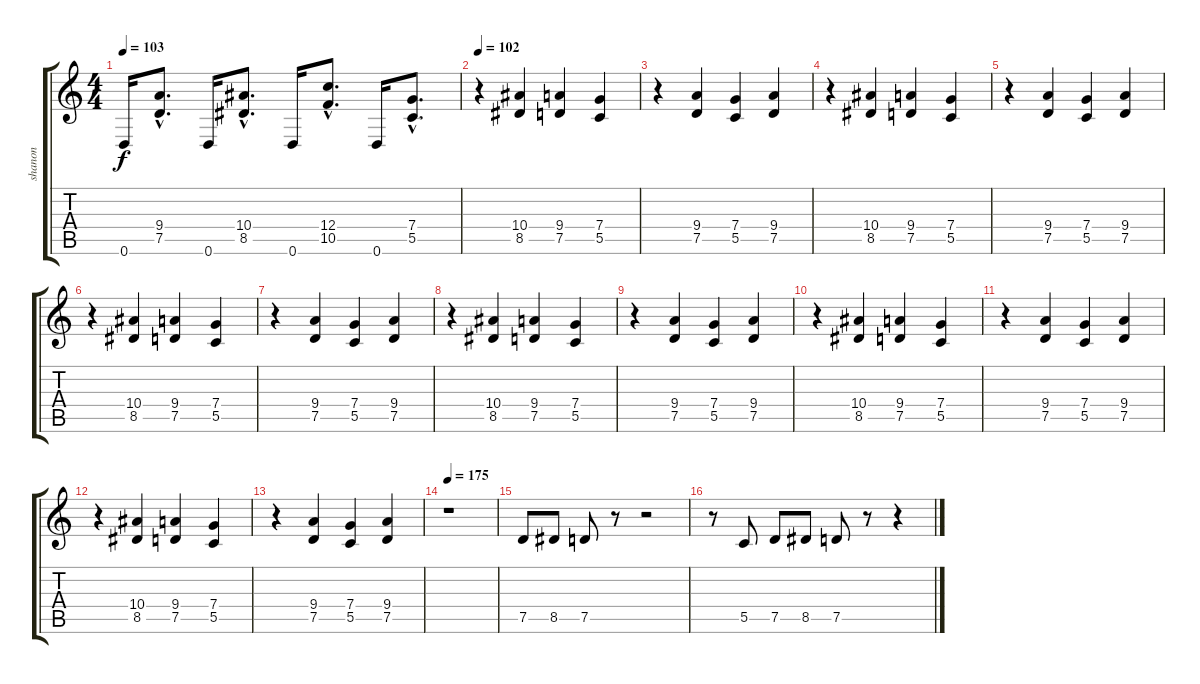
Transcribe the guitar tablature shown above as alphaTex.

\track ("shanon" "shanon") {instrument distortionguitar}
\staff {score tabs}
\tuning (D4 A3 F3 C3 G2 D2) {hide}
\ts (4 4)
\tempo 103
\clef g2
\ks c
0.6.16{dy f} (9.4{hac} 7.5{hac}).8{d} 0.6.16 (10.4{hac} 8.5{hac}).8{d} 0.6.16 (12.4{hac} 10.5{hac}).8{d} 0.6.16 (7.4{hac} 5.5{hac}).8{d} |
\tempo 102
r.4 (10.4 8.5).4 (9.4 7.5).4 (7.4 5.5).4 |
r.4 (9.4 7.5).4 (7.4 5.5).4 (9.4 7.5).4 |
r.4 (10.4 8.5).4 (9.4 7.5).4 (7.4 5.5).4 |
r.4 (9.4 7.5).4 (7.4 5.5).4 (9.4 7.5).4 |
r.4 (10.4 8.5).4 (9.4 7.5).4 (7.4 5.5).4 |
r.4 (9.4 7.5).4 (7.4 5.5).4 (9.4 7.5).4 |
r.4 (10.4 8.5).4 (9.4 7.5).4 (7.4 5.5).4 |
r.4 (9.4 7.5).4 (7.4 5.5).4 (9.4 7.5).4 |
r.4 (10.4 8.5).4 (9.4 7.5).4 (7.4 5.5).4 |
r.4 (9.4 7.5).4 (7.4 5.5).4 (9.4 7.5).4 |
r.4 (10.4 8.5).4 (9.4 7.5).4 (7.4 5.5).4 |
r.4 (9.4 7.5).4 (7.4 5.5).4 (9.4 7.5).4 |
\tempo 175
r.1 |
7.5.8 8.5.8 7.5.8 r.8 r.2 |
r.8 5.5.8 7.5.8 8.5.8 7.5.8 r.8 r.4
